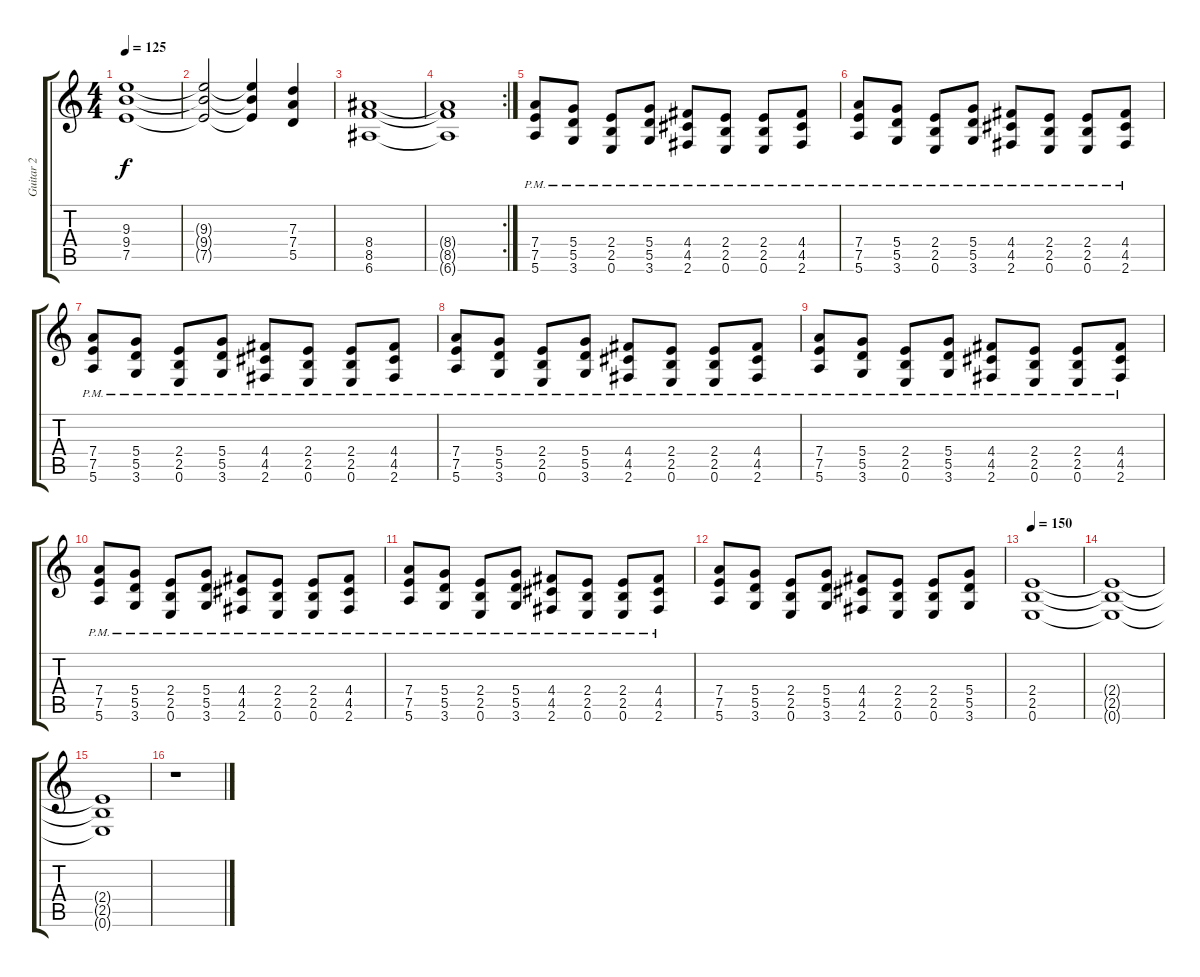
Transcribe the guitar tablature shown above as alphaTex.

\track ("Guitar 2" "Guitar 2") {instrument distortionguitar}
\staff {score tabs}
\tuning (E4 B3 G3 D3 A2 E2) {hide}
\ts (4 4)
\tempo 125
\clef g2
\ks c
(9.3 9.4 7.5).1{dy f} |
(9.3{t} 9.4{t} 7.5{t}).2 (9.3{t} 9.4{t} 7.5{t}).4 (7.3 7.4 5.5).4 |
(8.4 8.5 6.6).1 |
\rc 2
(8.4{t} 8.5{t} 6.6{t}).1 |
(7.4{pm} 7.5{pm} 5.6{pm}).8 (5.4{pm} 5.5{pm} 3.6{pm}).8 (2.4{pm} 2.5{pm} 0.6{pm}).8 (5.4{pm} 5.5{pm} 3.6{pm}).8 (4.4{pm} 4.5{pm} 2.6{pm}).8 (2.4{pm} 2.5{pm} 0.6{pm}).8 (2.4{pm} 2.5{pm} 0.6{pm}).8 (4.4{pm} 4.5{pm} 2.6{pm}).8 |
(7.4{pm} 7.5{pm} 5.6{pm}).8 (5.4{pm} 5.5{pm} 3.6{pm}).8 (2.4{pm} 2.5{pm} 0.6{pm}).8 (5.4{pm} 5.5{pm} 3.6{pm}).8 (4.4{pm} 4.5{pm} 2.6{pm}).8 (2.4{pm} 2.5{pm} 0.6{pm}).8 (2.4{pm} 2.5{pm} 0.6{pm}).8 (4.4{pm} 4.5{pm} 2.6{pm}).8 |
(7.4{pm} 7.5{pm} 5.6{pm}).8 (5.4{pm} 5.5{pm} 3.6{pm}).8 (2.4{pm} 2.5{pm} 0.6{pm}).8 (5.4{pm} 5.5{pm} 3.6{pm}).8 (4.4{pm} 4.5{pm} 2.6{pm}).8 (2.4{pm} 2.5{pm} 0.6{pm}).8 (2.4{pm} 2.5{pm} 0.6{pm}).8 (4.4{pm} 4.5{pm} 2.6{pm}).8 |
(7.4{pm} 7.5{pm} 5.6{pm}).8 (5.4{pm} 5.5{pm} 3.6{pm}).8 (2.4{pm} 2.5{pm} 0.6{pm}).8 (5.4{pm} 5.5{pm} 3.6{pm}).8 (4.4{pm} 4.5{pm} 2.6{pm}).8 (2.4{pm} 2.5{pm} 0.6{pm}).8 (2.4{pm} 2.5{pm} 0.6{pm}).8 (4.4{pm} 4.5{pm} 2.6{pm}).8 |
(7.4{pm} 7.5{pm} 5.6{pm}).8 (5.4{pm} 5.5{pm} 3.6{pm}).8 (2.4{pm} 2.5{pm} 0.6{pm}).8 (5.4{pm} 5.5{pm} 3.6{pm}).8 (4.4{pm} 4.5{pm} 2.6{pm}).8 (2.4{pm} 2.5{pm} 0.6{pm}).8 (2.4{pm} 2.5{pm} 0.6{pm}).8 (4.4{pm} 4.5{pm} 2.6{pm}).8 |
(7.4{pm} 7.5{pm} 5.6{pm}).8 (5.4{pm} 5.5{pm} 3.6{pm}).8 (2.4{pm} 2.5{pm} 0.6{pm}).8 (5.4{pm} 5.5{pm} 3.6{pm}).8 (4.4{pm} 4.5{pm} 2.6{pm}).8 (2.4{pm} 2.5{pm} 0.6{pm}).8 (2.4{pm} 2.5{pm} 0.6{pm}).8 (4.4{pm} 4.5{pm} 2.6{pm}).8 |
(7.4{pm} 7.5{pm} 5.6{pm}).8 (5.4{pm} 5.5{pm} 3.6{pm}).8 (2.4{pm} 2.5{pm} 0.6{pm}).8 (5.4{pm} 5.5{pm} 3.6{pm}).8 (4.4{pm} 4.5{pm} 2.6{pm}).8 (2.4{pm} 2.5{pm} 0.6{pm}).8 (2.4{pm} 2.5{pm} 0.6{pm}).8 (4.4{pm} 4.5{pm} 2.6{pm}).8 |
(7.4 7.5 5.6).8 (5.4 5.5 3.6).8 (2.4 2.5 0.6).8 (5.4 5.5 3.6).8 (4.4 4.5 2.6).8 (2.4 2.5 0.6).8 (2.4 2.5 0.6).8 (5.4 5.5 3.6).8 |
\tempo 150
(2.4 2.5 0.6).1 |
(2.4{t} 2.5{t} 0.6{t}).1 |
(2.4{t} 2.5{t} 0.6{t}).1 |
r.1
